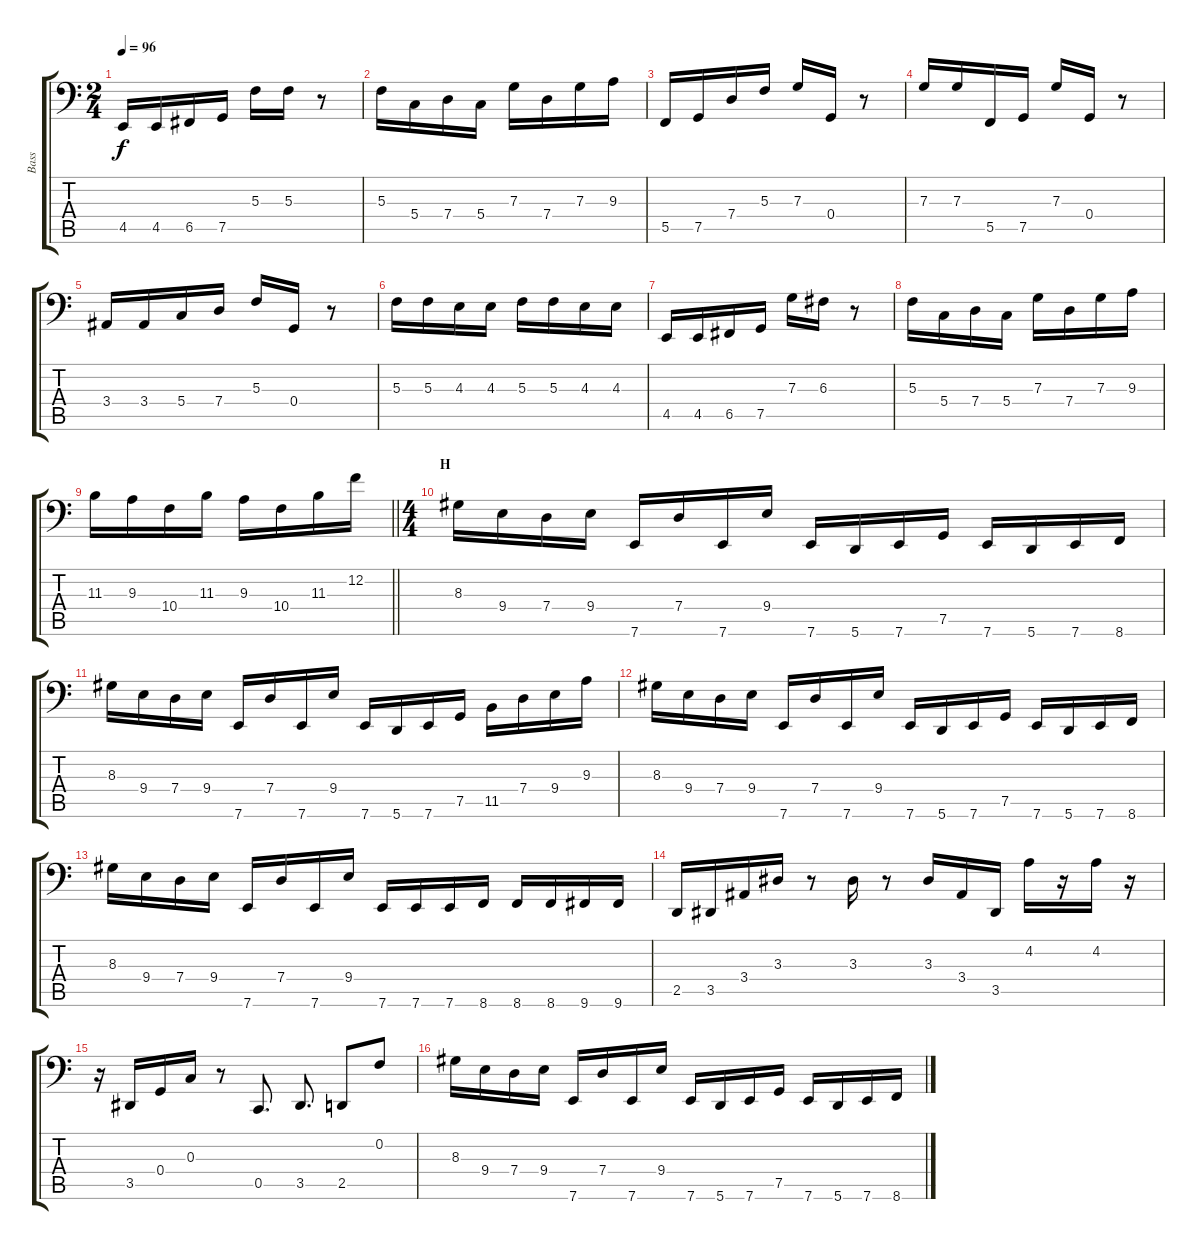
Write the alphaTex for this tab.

\track ("Bass" "Bass") {instrument electricbasspick}
\staff {score tabs}
\tuning (Bb2 F2 C2 G1 C1 A0) {hide}
\ts (2 4)
\tempo 96
\clef f4
\ks c
4.5.16{dy f} 4.5.16 6.5.16 7.5.16 5.3.16 5.3.16 r.8 |
5.3.16 5.4.16 7.4.16 5.4.16 7.3.16 7.4.16 7.3.16 9.3.16 |
5.5.16 7.5.16 7.4.16 5.3.16 7.3.16 0.4.16 r.8 |
7.3.16 7.3.16 5.5.16 7.5.16 7.3.16 0.4.16 r.8 |
3.4.16 3.4.16 5.4.16 7.4.16 5.3.16 0.4.16 r.8 |
5.3.16 5.3.16 4.3.16 4.3.16 5.3.16 5.3.16 4.3.16 4.3.16 |
4.5.16 4.5.16 6.5.16 7.5.16 7.3.16 6.3.16 r.8 |
5.3.16 5.4.16 7.4.16 5.4.16 7.3.16 7.4.16 7.3.16 9.3.16 |
\barLineRight lightlight
11.3.16 9.3.16 10.4.16 11.3.16 9.3.16 10.4.16 11.3.16 12.2.16 |
\ts (4 4)
\section ("" "H")
8.3.16{instrument slapbass1} 9.4.16 7.4.16 9.4.16 7.6.16 7.4.16 7.6.16 9.4.16 7.6.16 5.6.16 7.6.16 7.5.16 7.6.16 5.6.16 7.6.16 8.6.16 |
8.3.16 9.4.16 7.4.16 9.4.16 7.6.16 7.4.16 7.6.16 9.4.16 7.6.16 5.6.16 7.6.16 7.5.16 11.5.16 7.4.16 9.4.16 9.3.16 |
8.3.16 9.4.16 7.4.16 9.4.16 7.6.16 7.4.16 7.6.16 9.4.16 7.6.16 5.6.16 7.6.16 7.5.16 7.6.16 5.6.16 7.6.16 8.6.16 |
8.3.16 9.4.16 7.4.16 9.4.16 7.6.16 7.4.16 7.6.16 9.4.16 7.6.16 7.6.16 7.6.16 8.6.16 8.6.16 8.6.16 9.6.16 9.6.16 |
2.5.16{instrument electricbasspick} 3.5.16 3.4.16 3.3.16 r.8 3.3.16 r.8 3.3.16 3.4.16 3.5.16 4.2.16 r.16 4.2.16 r.16 |
r.16 3.5.16 0.4.16 0.3.16 r.8 0.5.8{d} 3.5.8{d} 2.5.8 0.2.8 |
8.3.16{instrument slapbass1} 9.4.16 7.4.16 9.4.16 7.6.16 7.4.16 7.6.16 9.4.16 7.6.16 5.6.16 7.6.16 7.5.16 7.6.16 5.6.16 7.6.16 8.6.16
